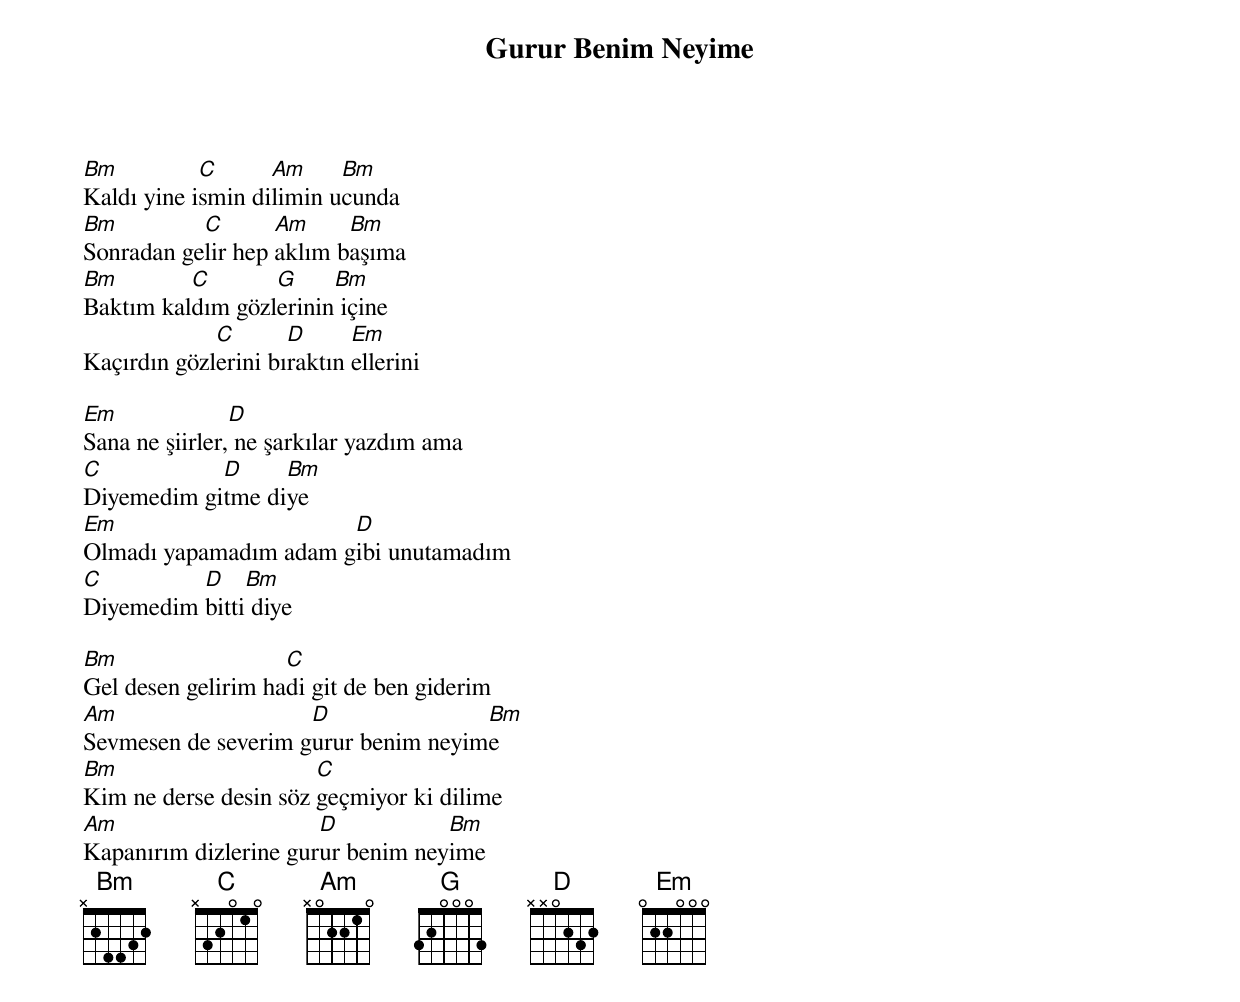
{title: Gurur Benim Neyime}
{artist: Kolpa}

Bm          C      Am     Bm
Kaldı yine ismin dilimin ucunda
Bm         C       Am     Bm
Sonradan gelir hep aklım başıma
Bm        C       G     Bm
Baktım kaldım gözlerinin içine
             C       D      Em
Kaçırdın gözlerini bıraktın ellerini

Em              D
Sana ne şiirler, ne şarkılar yazdım ama
C           D     Bm
Diyemedim gitme diye
Em                     D
Olmadı yapamadım adam gibi unutamadım
C         D    Bm
Diyemedim bitti diye

Bm                  C
Gel desen gelirim hadi git de ben giderim
Am                   D               Bm
Sevmesen de severim gurur benim neyime
Bm                     C
Kim ne derse desin söz geçmiyor ki dilime
Am                     D           Bm
Kapanırım dizlerine gurur benim neyime
